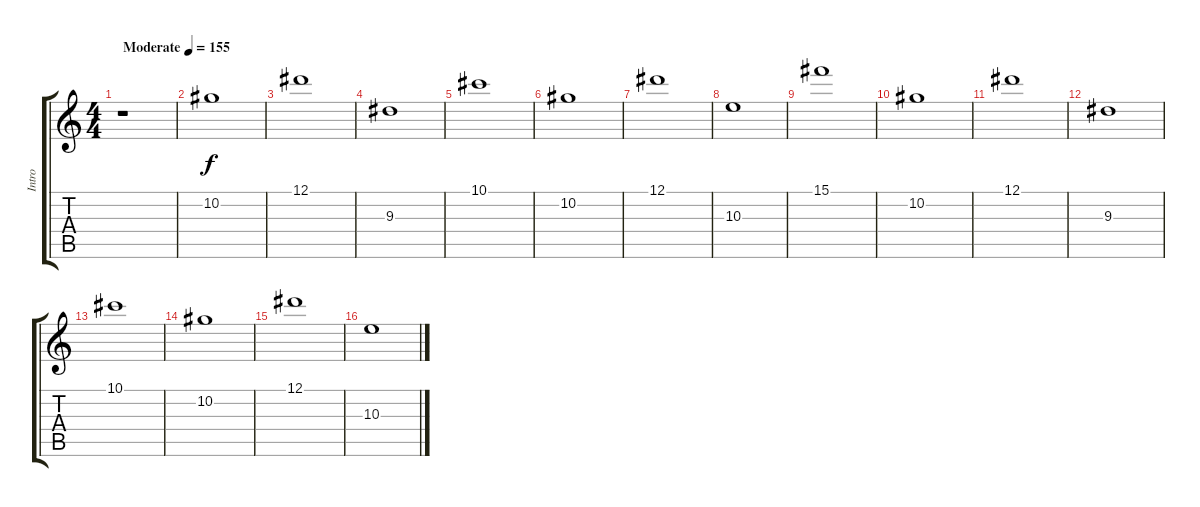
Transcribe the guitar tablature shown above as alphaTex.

\track ("Intro" "Intro") {instrument electricguitarjazz}
\staff {score tabs}
\tuning (Eb4 Bb3 Gb3 Db3 Ab2 Eb2) {hide}
\ts (4 4)
\tempo (155 "Moderate")
\clef g2
\ks c
r.1{dy f instrument electricguitarjazz} |
10.2.1 |
12.1.1 |
9.3.1 |
10.1.1 |
10.2.1 |
12.1.1 |
10.3.1 |
15.1.1 |
10.2.1 |
12.1.1 |
9.3.1 |
10.1.1 |
10.2.1 |
12.1.1 |
10.3.1
